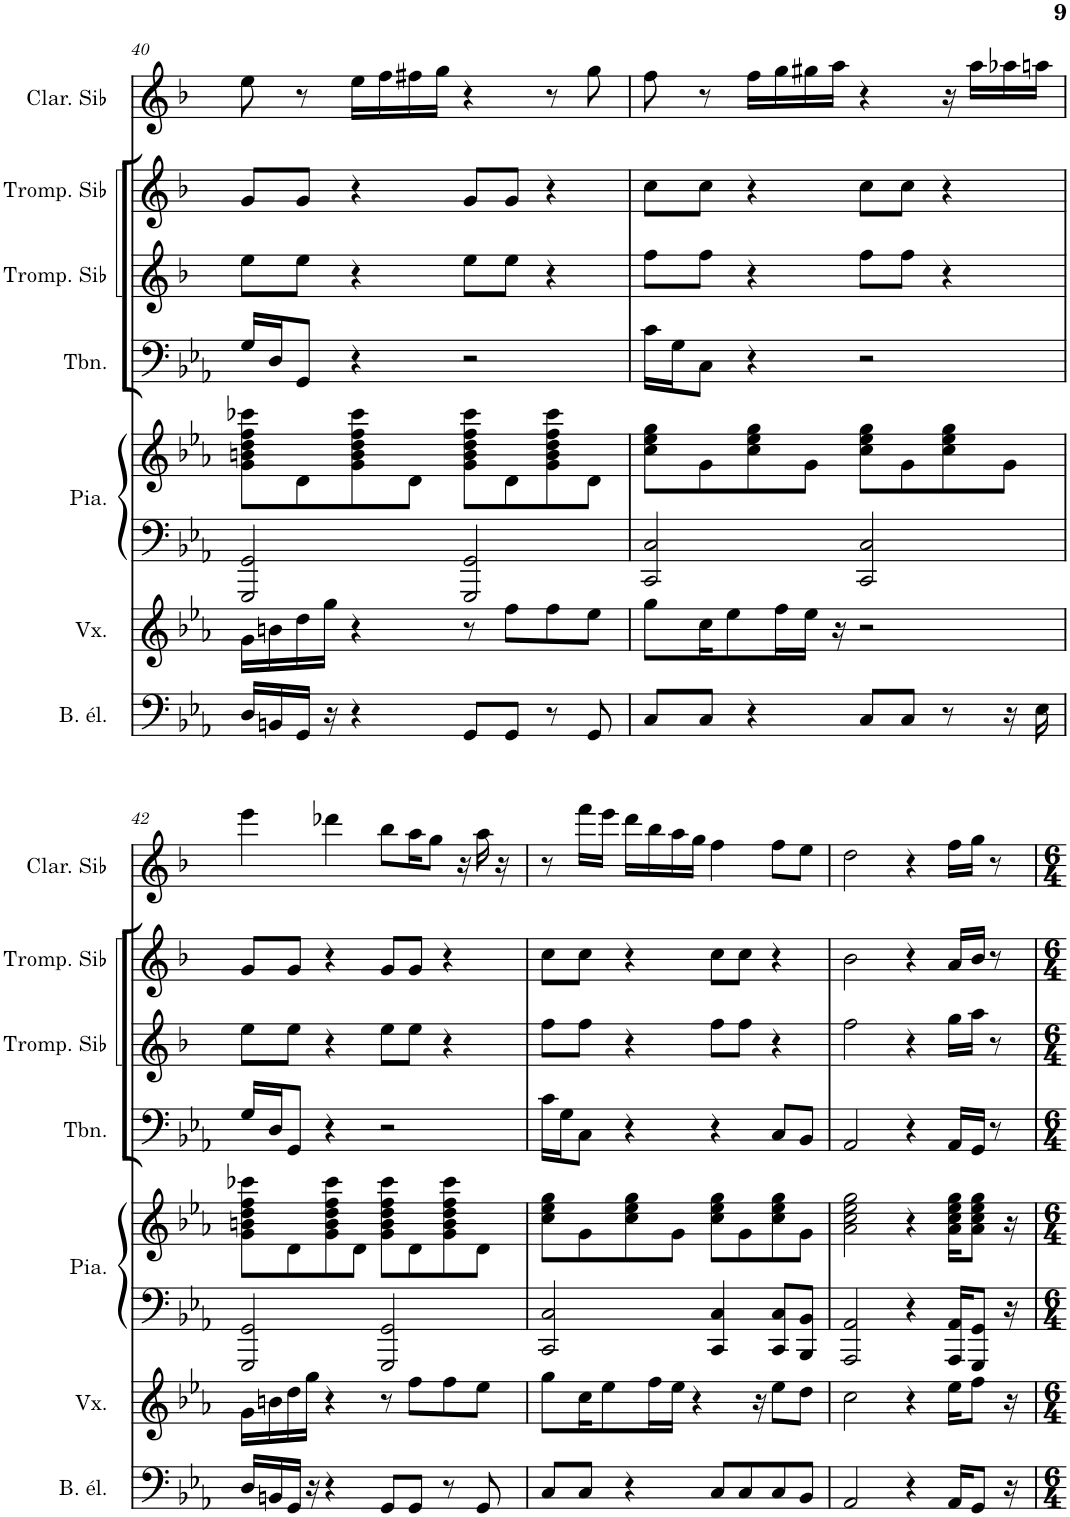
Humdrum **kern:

**kern	**kern	**kern	**kern	**kern	**kern	**kern	**kern
*part7	*part6	*part5	*part5	*part4	*part3	*part2	*part1
*staff8	*staff7	*staff6	*staff5	*staff4	*staff3	*staff2	*staff1
*I"Basse électrique	*I"Voix	*I"Piano	*	*I"Trombone	*I"Trompette en Sib	*I"Trompette en Sib	*I"Clarinette en Sib
*I'B. él.	*I'Vx.	*I'Pia.	*	*I'Tbn.	*I'Tromp. Sib	*I'Tromp. Sib	*I'Clar. Sib
!!LO:PB:g=z
*clefF4	*clefG2	*clefF4	*clefG2	*clefF4	*clefG2	*clefG2	*clefG2
*Trd7c12	*	*	*	*	*Trd1c2	*Trd1c2	*Trd1c2
*k[b-e-a-]	*k[b-e-a-]	*k[b-e-a-]	*k[b-e-a-]	*k[b-e-a-]	*k[b-]	*k[b-]	*k[b-]
*M4/4	*M4/4	*M4/4	*M4/4	*M4/4	*M4/4	*M4/4	*M4/4
=40	=40	=40	=40	=40	=40	=40	=40
16D/LL	16g\LL	2GGG/ 2GG/	8g\ 8bn\ 8dd\ 8ff\ 8ccc-X\L	16G/LL	8ee\L	8g/L	8ee\
16BBn/	16bn\	.	.	16D/J	.	.	.
16GG/JJ	16dd\	.	8d\	8GG/J	8ee\J	8g/J	8r
16r	16gg\JJ	.	.	.	.	.	.
4r	4r	.	8g\ 8b\ 8dd\ 8ff\ 8ccc-\	4r	4r	4r	16ee\LL
.	.	.	.	.	.	.	16ff\
.	.	.	8d\J	.	.	.	16ff#X\
.	.	.	.	.	.	.	16gg\JJ
8GG/L	8r	2GGG/ 2GG/	8g\ 8b\ 8dd\ 8ff\ 8ccc-\L	2r	8ee\L	8g/L	4r
8GG/J	8ff\L	.	8d\	.	8ee\J	8g/J	.
8r	8ff\	.	8g\ 8b\ 8dd\ 8ff\ 8ccc-\	.	4r	4r	8r
8GG/	8ee-\J	.	8d\J	.	.	.	8gg\
=41	=41	=41	=41	=41	=41	=41	=41
8C/L	8gg\L	2CC/ 2C/	8cc\ 8ee-\ 8gg\L	16c\LL	8ff\L	8cc\L	8ff\
.	.	.	.	16G\J	.	.	.
8C/J	16cc\K	.	8g\	8C\J	8ff\J	8cc\J	8r
.	8ee-\	.	.	.	.	.	.
4r	.	.	8cc\ 8ee-\ 8gg\	4r	4r	4r	16ff\LL
.	16ff\L	.	.	.	.	.	16gg\
.	16ee-\JJ	.	8g\J	.	.	.	16gg#X\
.	16r	.	.	.	.	.	16aa\JJ
8C/L	2r	2CC/ 2C/	8cc\ 8ee-\ 8gg\L	2r	8ff\L	8cc\L	4r
8C/J	.	.	8g\	.	8ff\J	8cc\J	.
8r	.	.	8cc\ 8ee-\ 8gg\	.	4r	4r	16r
.	.	.	.	.	.	.	16aa\LL
16r	.	.	8g\J	.	.	.	16aa-X\
16E-\	.	.	.	.	.	.	16aan\JJ
!!LO:LB:g=z
=42	=42	=42	=42	=42	=42	=42	=42
16D/LL	16g\LL	2GGG/ 2GG/	8g\ 8bn\ 8dd\ 8ff\ 8ccc-X\L	16G/LL	8ee\L	8g/L	4eee\
16BBn/	16bn\	.	.	16D/J	.	.	.
16GG/JJ	16dd\	.	8d\	8GG/J	8ee\J	8g/J	.
16r	16gg\JJ	.	.	.	.	.	.
4r	4r	.	8g\ 8b\ 8dd\ 8ff\ 8ccc-\	4r	4r	4r	4ddd-X\
.	.	.	8d\J	.	.	.	.
8GG/L	8r	2GGG/ 2GG/	8g\ 8b\ 8dd\ 8ff\ 8ccc-\L	2r	8ee\L	8g/L	8bb-\L
8GG/J	8ff\L	.	8d\	.	8ee\J	8g/J	16aa\K
.	.	.	.	.	.	.	8gg\J
8r	8ff\	.	8g\ 8b\ 8dd\ 8ff\ 8ccc-\	.	4r	4r	.
.	.	.	.	.	.	.	16r
8GG/	8ee-\J	.	8d\J	.	.	.	16aa\
.	.	.	.	.	.	.	16r
=43	=43	=43	=43	=43	=43	=43	=43
8C/L	8gg\L	2CC/ 2C/	8cc\ 8ee-\ 8gg\L	16c\LL	8ff\L	8cc\L	8r
.	.	.	.	16G\J	.	.	.
8C/J	16cc\K	.	8g\	8C\J	8ff\J	8cc\J	16fff\LL
.	8ee-\	.	.	.	.	.	16eee\JJ
4r	.	.	8cc\ 8ee-\ 8gg\	4r	4r	4r	16ddd\LL
.	16ff\L	.	.	.	.	.	16bb-\
.	16ee-\JJ	.	8g\J	.	.	.	16aa\
.	4r	.	.	.	.	.	16gg\JJ
8C/L	.	4CC/ 4C/	8cc\ 8ee-\ 8gg\L	4r	8ff\L	8cc\L	4ff\
8C/	.	.	8g\	.	8ff\J	8cc\J	.
.	16r	.	.	.	.	.	.
8C/	8ee-\L	8CC/ 8C/L	8cc\ 8ee-\ 8gg\	8C/L	4r	4r	8ff\L
8BB-/J	8dd\J	8BBB-/ 8BB-/J	8g\J	8BB-/J	.	.	8ee\J
=44	=44	=44	=44	=44	=44	=44	=44
2AA-/	2cc\	2AAA-/ 2AA-/	2a-\ 2cc\ 2ee-\ 2gg\	2AA-/	2ff\	2b-\	2dd\
4r	4r	4r	4r	4r	4r	4r	4r
16AA-/KL	16ee-\KL	16AAA-/ 16AA-/KL	16a-\ 16cc\ 16ee-\ 16gg\KL	16AA-/LL	16gg\LL	16a/LL	16ff\LL
8GG/J	8ff\J	8GGG/ 8GG/J	8a-\ 8cc\ 8ee-\ 8gg\J	16GG/JJ	16aa\JJ	16b-/JJ	16gg\JJ
.	.	.	.	8r	8r	8r	8r
16r	16r	16r	16r	.	.	.	.
=	=	=	=	=	=	=	=
*-	*-	*-	*-	*-	*-	*-	*-
